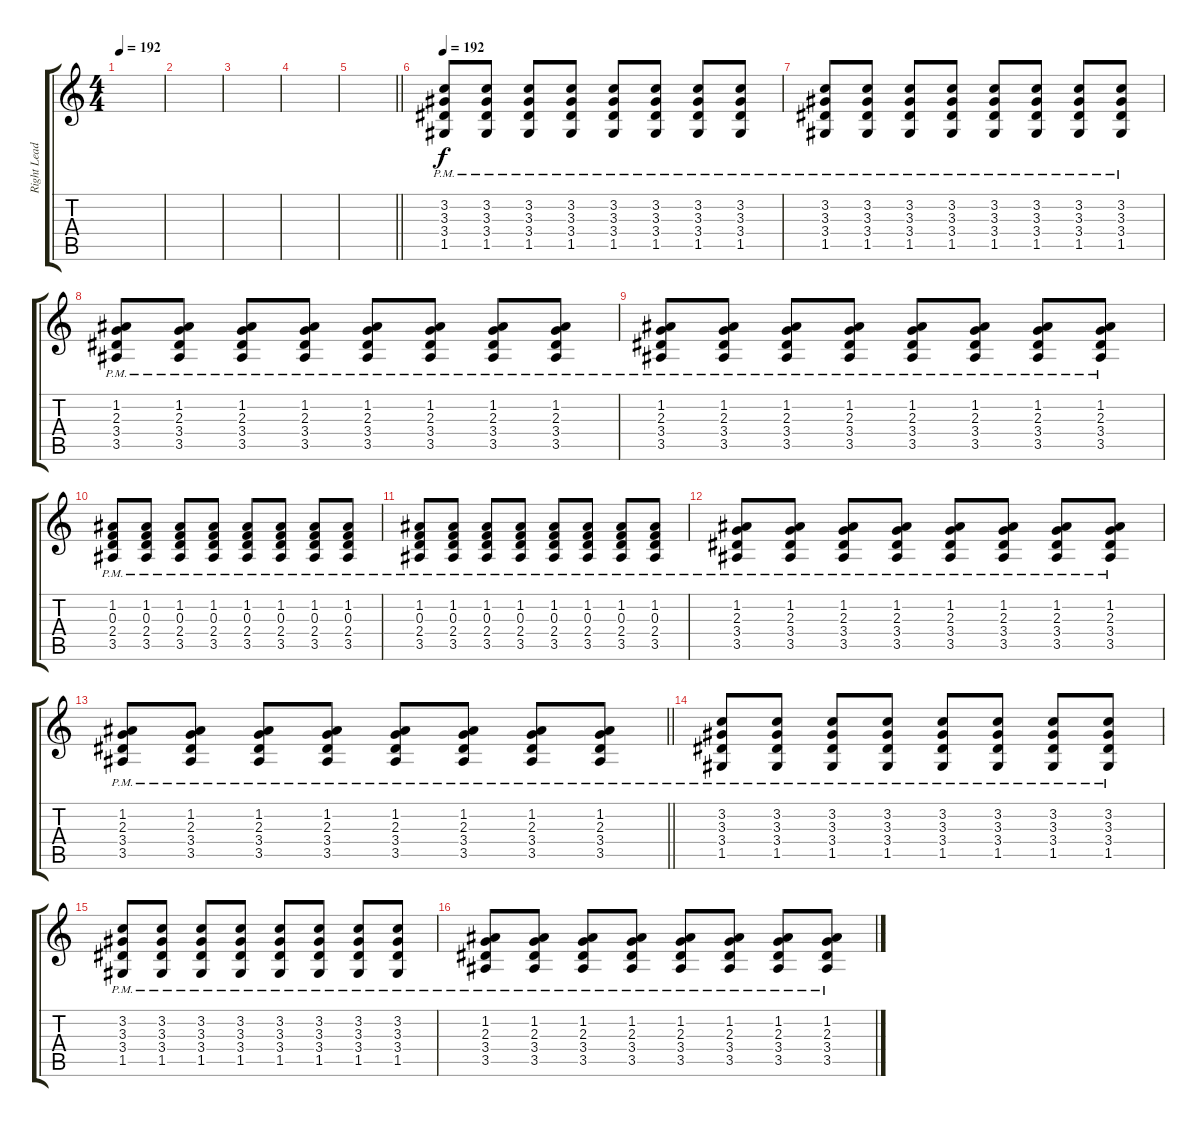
\track ("Right Lead 1" "Right Lead") {instrument distortionguitar}
\staff {score tabs}
\tuning (D4 A3 F3 C3 G2 C2) {hide}
\ts (4 4)
\tempo 192
\clef g2
\ks c
|
|
|
|
\barLineRight lightlight
|
\section ("" "")
\tempo 192
(3.2{pm} 3.3{pm} 3.4{pm} 1.5{pm}).8 (3.2{pm} 3.3{pm} 3.4{pm} 1.5{pm}).8 (3.2{pm} 3.3{pm} 3.4{pm} 1.5{pm}).8 (3.2{pm} 3.3{pm} 3.4{pm} 1.5{pm}).8 (3.2{pm} 3.3{pm} 3.4{pm} 1.5{pm}).8 (3.2{pm} 3.3{pm} 3.4{pm} 1.5{pm}).8 (3.2{pm} 3.3{pm} 3.4{pm} 1.5{pm}).8 (3.2{pm} 3.3{pm} 3.4{pm} 1.5{pm}).8 |
(3.2{pm} 3.3{pm} 3.4{pm} 1.5{pm}).8 (3.2{pm} 3.3{pm} 3.4{pm} 1.5{pm}).8 (3.2{pm} 3.3{pm} 3.4{pm} 1.5{pm}).8 (3.2{pm} 3.3{pm} 3.4{pm} 1.5{pm}).8 (3.2{pm} 3.3{pm} 3.4{pm} 1.5{pm}).8 (3.2{pm} 3.3{pm} 3.4{pm} 1.5{pm}).8 (3.2{pm} 3.3{pm} 3.4{pm} 1.5{pm}).8 (3.2{pm} 3.3{pm} 3.4{pm} 1.5{pm}).8 |
(1.2{pm} 2.3{pm} 3.4{pm} 3.5{pm}).8 (1.2{pm} 2.3{pm} 3.4{pm} 3.5{pm}).8 (1.2{pm} 2.3{pm} 3.4{pm} 3.5{pm}).8 (1.2{pm} 2.3{pm} 3.4{pm} 3.5{pm}).8 (1.2{pm} 2.3{pm} 3.4{pm} 3.5{pm}).8 (1.2{pm} 2.3{pm} 3.4{pm} 3.5{pm}).8 (1.2{pm} 2.3{pm} 3.4{pm} 3.5{pm}).8 (1.2{pm} 2.3{pm} 3.4{pm} 3.5{pm}).8 |
(1.2{pm} 2.3{pm} 3.4{pm} 3.5{pm}).8 (1.2{pm} 2.3{pm} 3.4{pm} 3.5{pm}).8 (1.2{pm} 2.3{pm} 3.4{pm} 3.5{pm}).8 (1.2{pm} 2.3{pm} 3.4{pm} 3.5{pm}).8 (1.2{pm} 2.3{pm} 3.4{pm} 3.5{pm}).8 (1.2{pm} 2.3{pm} 3.4{pm} 3.5{pm}).8 (1.2{pm} 2.3{pm} 3.4{pm} 3.5{pm}).8 (1.2{pm} 2.3{pm} 3.4{pm} 3.5{pm}).8 |
(1.2{pm} 0.3{pm} 2.4{pm} 3.5{pm}).8 (1.2{pm} 0.3{pm} 2.4{pm} 3.5{pm}).8 (1.2{pm} 0.3{pm} 2.4{pm} 3.5{pm}).8 (1.2{pm} 0.3{pm} 2.4{pm} 3.5{pm}).8 (1.2{pm} 0.3{pm} 2.4{pm} 3.5{pm}).8 (1.2{pm} 0.3{pm} 2.4{pm} 3.5{pm}).8 (1.2{pm} 0.3{pm} 2.4{pm} 3.5{pm}).8 (1.2{pm} 0.3{pm} 2.4{pm} 3.5{pm}).8 |
(1.2{pm} 0.3{pm} 2.4{pm} 3.5{pm}).8 (1.2{pm} 0.3{pm} 2.4{pm} 3.5{pm}).8 (1.2{pm} 0.3{pm} 2.4{pm} 3.5{pm}).8 (1.2{pm} 0.3{pm} 2.4{pm} 3.5{pm}).8 (1.2{pm} 0.3{pm} 2.4{pm} 3.5{pm}).8 (1.2{pm} 0.3{pm} 2.4{pm} 3.5{pm}).8 (1.2{pm} 0.3{pm} 2.4{pm} 3.5{pm}).8 (1.2{pm} 0.3{pm} 2.4{pm} 3.5{pm}).8 |
(1.2{pm} 2.3{pm} 3.4{pm} 3.5{pm}).8 (1.2{pm} 2.3{pm} 3.4{pm} 3.5{pm}).8 (1.2{pm} 2.3{pm} 3.4{pm} 3.5{pm}).8 (1.2{pm} 2.3{pm} 3.4{pm} 3.5{pm}).8 (1.2{pm} 2.3{pm} 3.4{pm} 3.5{pm}).8 (1.2{pm} 2.3{pm} 3.4{pm} 3.5{pm}).8 (1.2{pm} 2.3{pm} 3.4{pm} 3.5{pm}).8 (1.2{pm} 2.3{pm} 3.4{pm} 3.5{pm}).8 |
\barLineRight lightlight
(1.2{pm} 2.3{pm} 3.4{pm} 3.5{pm}).8 (1.2{pm} 2.3{pm} 3.4{pm} 3.5{pm}).8 (1.2{pm} 2.3{pm} 3.4{pm} 3.5{pm}).8 (1.2{pm} 2.3{pm} 3.4{pm} 3.5{pm}).8 (1.2{pm} 2.3{pm} 3.4{pm} 3.5{pm}).8 (1.2{pm} 2.3{pm} 3.4{pm} 3.5{pm}).8 (1.2{pm} 2.3{pm} 3.4{pm} 3.5{pm}).8 (1.2{pm} 2.3{pm} 3.4{pm} 3.5{pm}).8 |
\section ("" "")
(3.2{pm} 3.3{pm} 3.4{pm} 1.5{pm}).8 (3.2{pm} 3.3{pm} 3.4{pm} 1.5{pm}).8 (3.2{pm} 3.3{pm} 3.4{pm} 1.5{pm}).8 (3.2{pm} 3.3{pm} 3.4{pm} 1.5{pm}).8 (3.2{pm} 3.3{pm} 3.4{pm} 1.5{pm}).8 (3.2{pm} 3.3{pm} 3.4{pm} 1.5{pm}).8 (3.2{pm} 3.3{pm} 3.4{pm} 1.5{pm}).8 (3.2{pm} 3.3{pm} 3.4{pm} 1.5{pm}).8 |
(3.2{pm} 3.3{pm} 3.4{pm} 1.5{pm}).8 (3.2{pm} 3.3{pm} 3.4{pm} 1.5{pm}).8 (3.2{pm} 3.3{pm} 3.4{pm} 1.5{pm}).8 (3.2{pm} 3.3{pm} 3.4{pm} 1.5{pm}).8 (3.2{pm} 3.3{pm} 3.4{pm} 1.5{pm}).8 (3.2{pm} 3.3{pm} 3.4{pm} 1.5{pm}).8 (3.2{pm} 3.3{pm} 3.4{pm} 1.5{pm}).8 (3.2{pm} 3.3{pm} 3.4{pm} 1.5{pm}).8 |
(1.2{pm} 2.3{pm} 3.4{pm} 3.5{pm}).8 (1.2{pm} 2.3{pm} 3.4{pm} 3.5{pm}).8 (1.2{pm} 2.3{pm} 3.4{pm} 3.5{pm}).8 (1.2{pm} 2.3{pm} 3.4{pm} 3.5{pm}).8 (1.2{pm} 2.3{pm} 3.4{pm} 3.5{pm}).8 (1.2{pm} 2.3{pm} 3.4{pm} 3.5{pm}).8 (1.2{pm} 2.3{pm} 3.4{pm} 3.5{pm}).8 (1.2{pm} 2.3{pm} 3.4{pm} 3.5{pm}).8
